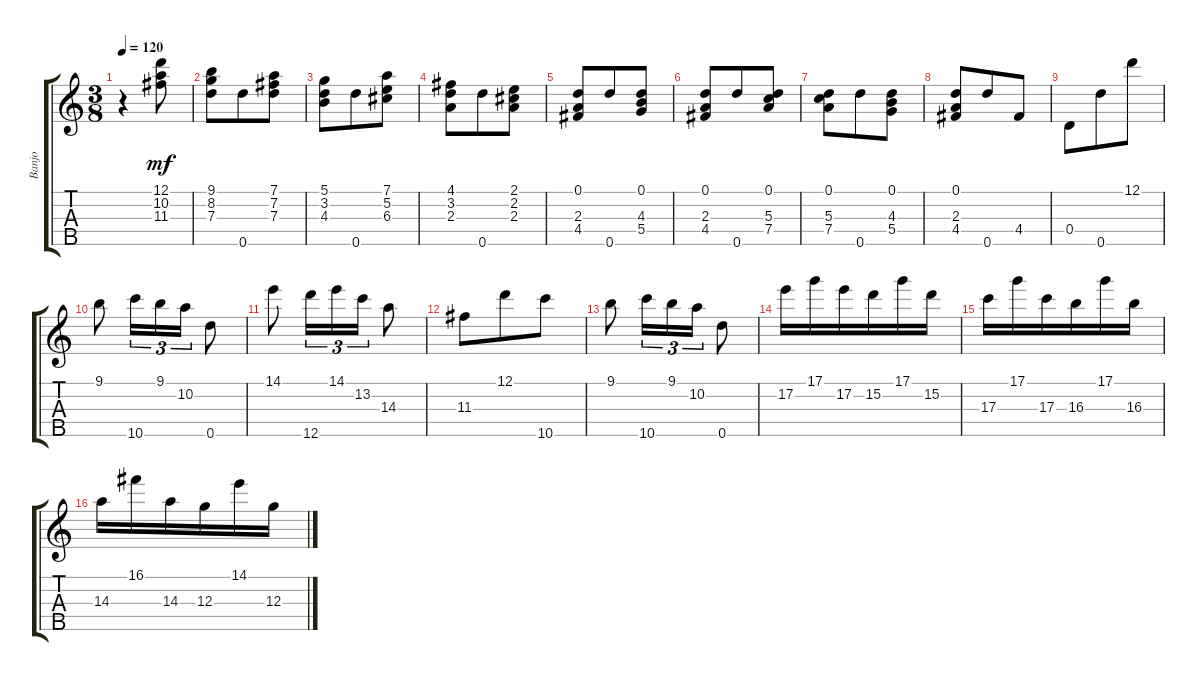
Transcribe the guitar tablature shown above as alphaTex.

\track ("Banjo" "Banjo") {instrument banjo}
\staff {score tabs}
\tuning (D4 B3 G3 D3 D4) {hide}
\displaytranspose 12
\ts (3 8)
\tempo 120
\clef g2
\ks c
r.4{dy mf instrument banjo} (12.1 10.2 11.3).8 |
(9.1 8.2 7.3).8 0.5.8 (7.1 7.2 7.3).8 |
(5.1 3.2 4.3).8 0.5.8 (7.1 5.2 6.3).8 |
(4.1 3.2 2.3).8 0.5.8 (2.1 2.2 2.3).8 |
(0.1 2.3 4.4).8 0.5.8 (0.1 4.3 5.4).8 |
(0.1 2.3 4.4).8 0.5.8 (0.1 5.3 7.4).8 |
(0.1 5.3 7.4).8 0.5.8 (0.1 4.3 5.4).8 |
(0.1 2.3 4.4).8 0.5.8 4.4.8 |
0.4.8 0.5.8 12.1.8 |
9.1.8 10.5.16{tu (3 2)} 9.1.16{tu (3 2)} 10.2.16{tu (3 2)} 0.5.8 |
14.1.8 12.5.16{tu (3 2)} 14.1.16{tu (3 2)} 13.2.16{tu (3 2)} 14.3.8 |
11.3.8 12.1.8 10.5.8 |
9.1.8 10.5.16{tu (3 2)} 9.1.16{tu (3 2)} 10.2.16{tu (3 2)} 0.5.8 |
17.2.16 17.1.16 17.2.16 15.2.16 17.1.16 15.2.16 |
17.3.16 17.1.16 17.3.16 16.3.16 17.1.16 16.3.16 |
14.3.16 16.1.16 14.3.16 12.3.16 14.1.16 12.3.16
